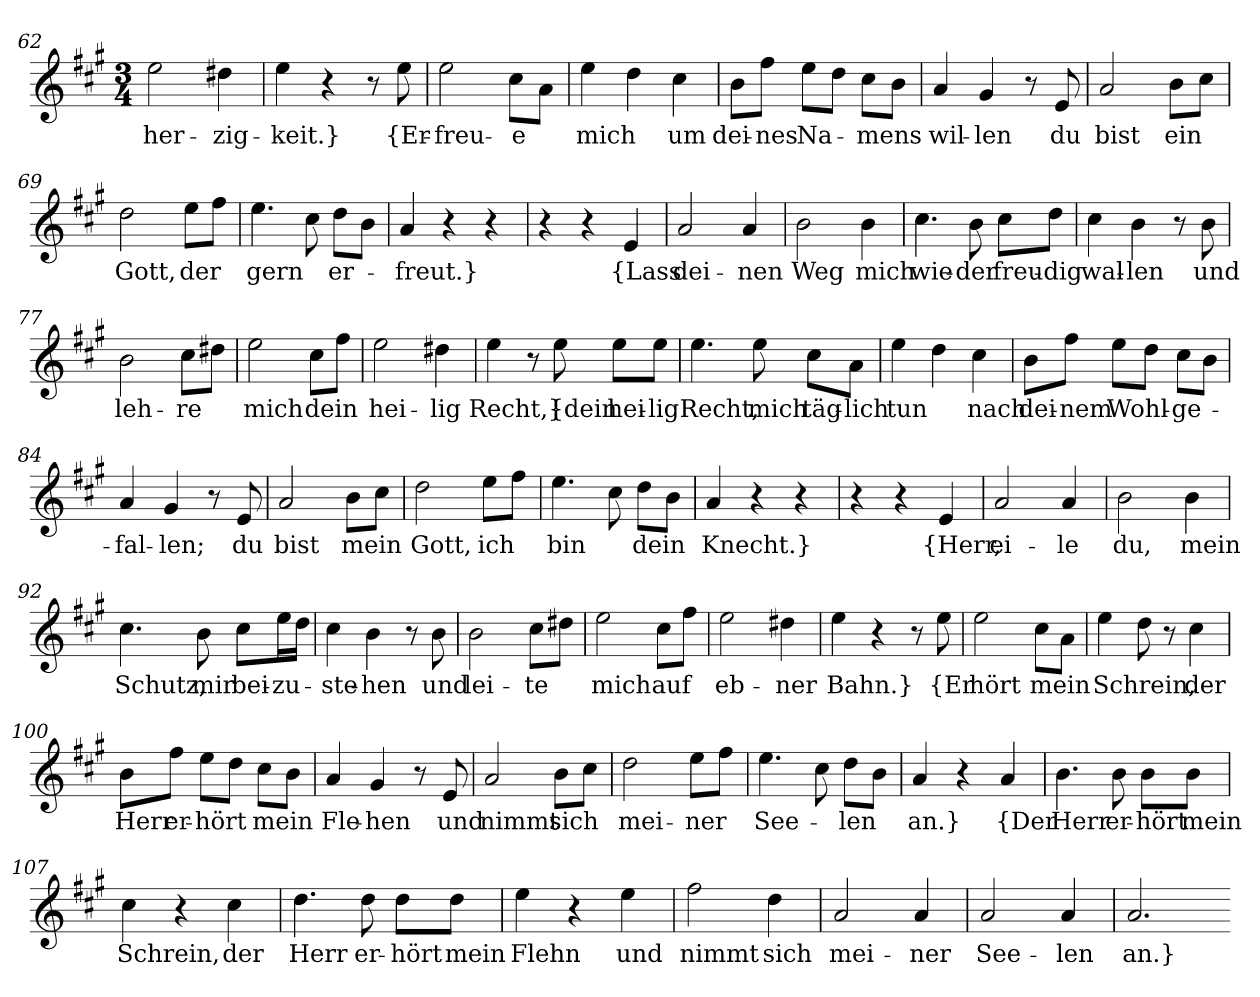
**kern	**text
*part1	*part1
*staff1	*staff1
*clefG2	*
*k[f#c#g#]	*
*M3/4	*
=62	=62
2ee	-her-
4dd#X	-zig-
=63	=63
4ee	-keit.}
4r	.
8r	.
8ee	{Er-
=64	=64
2ee	freu-
8cc#\L	-e
8a\J	.
=65	=65
4ee	mich
4dd	.
4cc#	um
=66	=66
8b\L	dei-
8ff#\J	-nes
8ee\L	Na-
8dd\J	.
8cc#\L	-mens
8b\J	.
=67	=67
4a	wil-
4g#	-len
8r	.
8e	du
=68	=68
2a	bist
8b\L	ein
8cc#\J	.
=69	=69
2dd	Gott,
8ee\L	der
8ff#\J	.
=70	=70
4.ee	gern
8cc#	.
8dd\L	er-
8b\J	.
=71	=71
4a	-freut.}
4r	.
4r	.
=72	=72
4r	.
4r	.
4e	{Lass
=73	=73
2a	dei-
4a	-nen
=74	=74
2b	Weg
4b	mich
=75	=75
4.cc#	wie-
8b	-der
8cc#\L	freu-
8dd\J	-dig
=76	=76
4cc#	wal-
4b	-len
8r	.
8b	und
=77	=77
2b	leh-
8cc#\L	-re
8dd#X\J	.
=78	=78
2ee	mich
8cc#\L	dein
8ff#\J	.
=79	=79
2ee	hei-
4dd#X	-lig
=80	=80
4ee	Recht,}
8r	.
8ee	{dein
8ee\L	hei-
8ee\J	-lig
=81	=81
4.ee	Recht,
8ee	mich
8cc#\L	täg-
8a\J	-lich
=82	=82
4ee	tun
4dd	.
4cc#	nach
=83	=83
8b\L	dei-
8ff#\J	-nem
8ee\L	Wohl-
8dd\J	.
8cc#\L	-ge-
8b\J	.
=84	=84
4a	-fal-
4g#	-len;
8r	.
8e	du
=85	=85
2a	bist
8b\L	mein
8cc#\J	.
=86	=86
2dd	Gott,
8ee\L	ich
8ff#\J	.
=87	=87
4.ee	bin
8cc#	.
8dd\L	dein
8b\J	.
=88	=88
4a	Knecht.}
4r	.
4r	.
=89	=89
4r	.
4r	.
4e	{Herr,
=90	=90
2a	ei-
4a	-le
=91	=91
2b	du,
4b	mein
=92	=92
4.cc#	Schutz,
8b	mir
8cc#\L	bei-
16ee\L	-zu-
16dd\JJ	.
=93	=93
4cc#	-ste-
4b	-hen
8r	.
8b	und
=94	=94
2b	lei-
8cc#\L	-te
8dd#X\J	.
=95	=95
2ee	mich
8cc#\L	auf
8ff#\J	.
=96	=96
2ee	eb-
4dd#X	-ner
=97	=97
4ee	Bahn.}
4r	.
8r	.
8ee	{Er
=98	=98
2ee	hört
8cc#\L	mein
8a\J	.
=99	=99
4ee	Schrein,
8dd	.
8r	.
4cc#	der
=100	=100
8b\L	Herr
8ff#\J	er-
8ee\L	-hört
8dd\J	.
8cc#\L	mein
8b\J	.
=101	=101
4a	Fle-
4g#	-hen
8r	.
8e	und
=102	=102
2a	nimmt
8b\L	sich
8cc#\J	.
=103	=103
2dd	mei-
8ee\L	-ner
8ff#\J	.
=104	=104
4.ee	See-
8cc#	.
8dd\L	-len
8b\J	.
=105	=105
4a	an.}
4r	.
4a	{Der
=106	=106
4.b	Herr
8b	er-
8b\L	-hört
8b\J	mein
=107	=107
4cc#	Schrein,
4r	.
4cc#	der
=108	=108
4.dd	Herr
8dd	er-
8dd\L	hört
8dd\J	mein
=109	=109
4ee	Flehn
4r	.
4ee	und
=110	=110
2ff#	nimmt
4dd	sich
=111	=111
2a	mei-
4a	-ner
=112	=112
2a	See-
4a	-len
=113	=113
2.a	an.}
=-	=-
*-	*-
